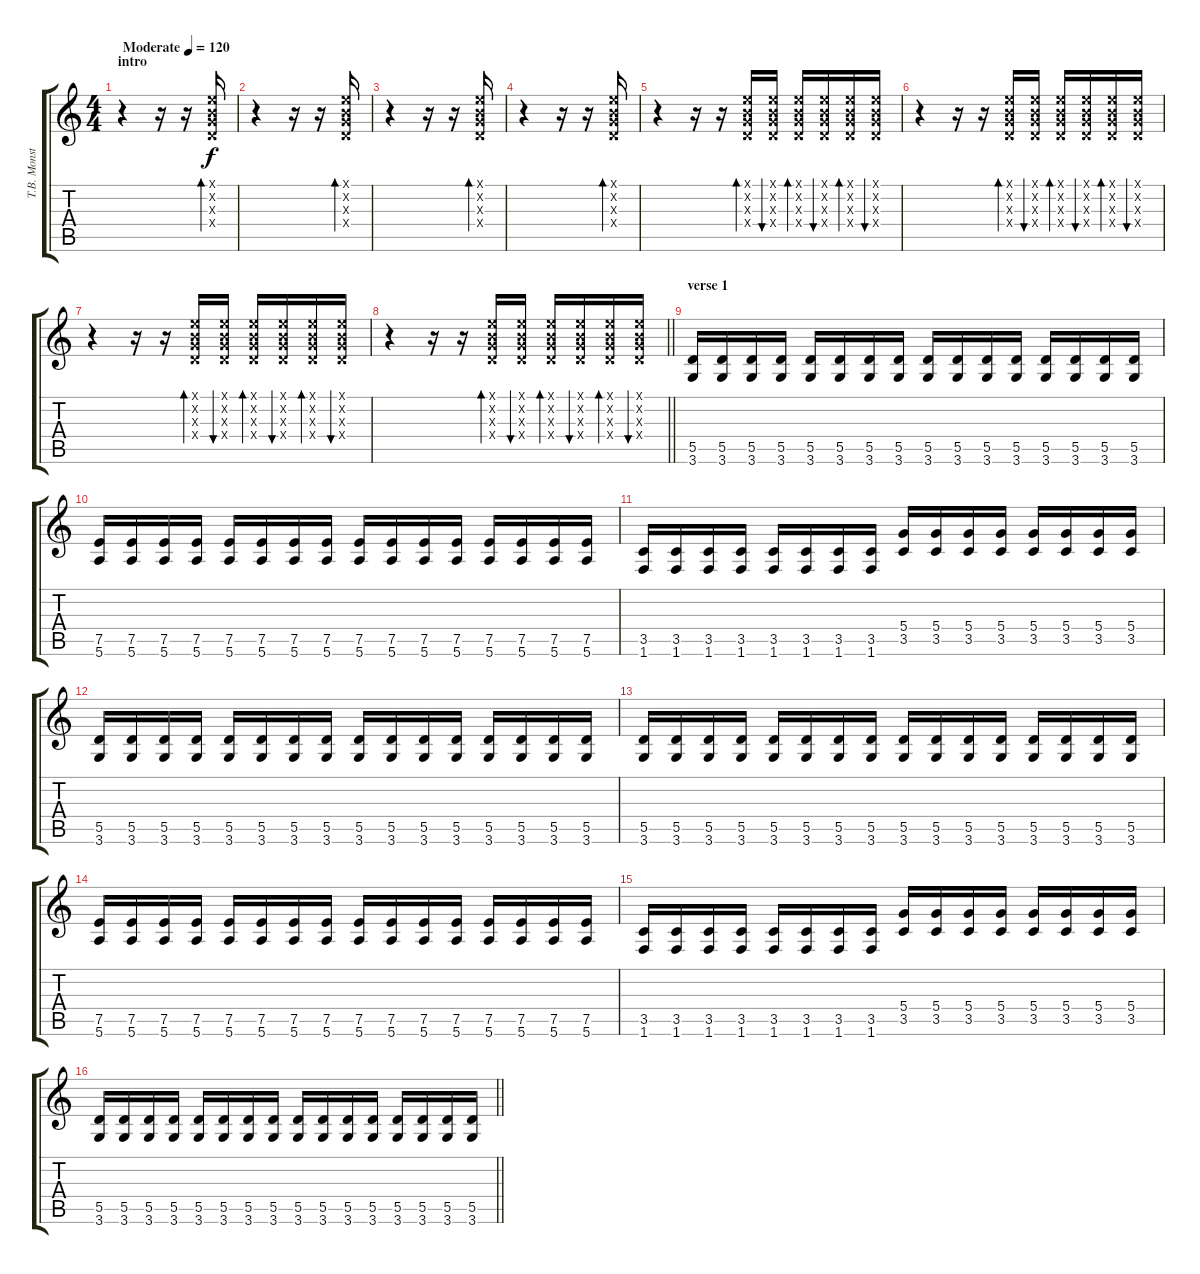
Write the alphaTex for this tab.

\track ("T.B. Monstrosity" "T.B. Monst") {instrument overdrivenguitar}
\staff {score tabs}
\tuning (E4 B3 G3 D3 A2 E2) {hide}
\ts (4 4)
\section ("" "intro")
\tempo (120 "Moderate")
\clef g2
\ks c
r.4{dy f instrument overdrivenguitar} r.16 r.16 (0.1{x} 0.2{x} 0.3{x} 0.4{x}).16{bd 240} |
r.4 r.16 r.16 (0.1{x} 0.2{x} 0.3{x} 0.4{x}).16{bd 240} |
r.4 r.16 r.16 (0.1{x} 0.2{x} 0.3{x} 0.4{x}).16{bd 240} |
r.4 r.16 r.16 (0.1{x} 0.2{x} 0.3{x} 0.4{x}).16{bd 240} |
r.4 r.16 r.16 (0.1{x} 0.2{x} 0.3{x} 0.4{x}).16{bd 240} (0.1{x} 0.2{x} 0.3{x} 0.4{x}).16{bu 240} (0.1{x} 0.2{x} 0.3{x} 0.4{x}).16{bd 240} (0.1{x} 0.2{x} 0.3{x} 0.4{x}).16{bu 240} (0.1{x} 0.2{x} 0.3{x} 0.4{x}).16{bd 240} (0.1{x} 0.2{x} 0.3{x} 0.4{x}).16{bu 240} |
r.4 r.16 r.16 (0.1{x} 0.2{x} 0.3{x} 0.4{x}).16{bd 240} (0.1{x} 0.2{x} 0.3{x} 0.4{x}).16{bu 240} (0.1{x} 0.2{x} 0.3{x} 0.4{x}).16{bd 240} (0.1{x} 0.2{x} 0.3{x} 0.4{x}).16{bu 240} (0.1{x} 0.2{x} 0.3{x} 0.4{x}).16{bd 240} (0.1{x} 0.2{x} 0.3{x} 0.4{x}).16{bu 240} |
r.4 r.16 r.16 (0.1{x} 0.2{x} 0.3{x} 0.4{x}).16{bd 240} (0.1{x} 0.2{x} 0.3{x} 0.4{x}).16{bu 240} (0.1{x} 0.2{x} 0.3{x} 0.4{x}).16{bd 240} (0.1{x} 0.2{x} 0.3{x} 0.4{x}).16{bu 240} (0.1{x} 0.2{x} 0.3{x} 0.4{x}).16{bd 240} (0.1{x} 0.2{x} 0.3{x} 0.4{x}).16{bu 240} |
\barLineRight lightlight
r.4 r.16 r.16 (0.1{x} 0.2{x} 0.3{x} 0.4{x}).16{bd 240} (0.1{x} 0.2{x} 0.3{x} 0.4{x}).16{bu 240} (0.1{x} 0.2{x} 0.3{x} 0.4{x}).16{bd 240} (0.1{x} 0.2{x} 0.3{x} 0.4{x}).16{bu 240} (0.1{x} 0.2{x} 0.3{x} 0.4{x}).16{bd 240} (0.1{x} 0.2{x} 0.3{x} 0.4{x}).16{bu 240} |
\section ("" "verse 1")
(5.5 3.6).16 (5.5 3.6).16 (5.5 3.6).16 (5.5 3.6).16 (5.5 3.6).16 (5.5 3.6).16 (5.5 3.6).16 (5.5 3.6).16 (5.5 3.6).16 (5.5 3.6).16 (5.5 3.6).16 (5.5 3.6).16 (5.5 3.6).16 (5.5 3.6).16 (5.5 3.6).16 (5.5 3.6).16 |
(7.5 5.6).16 (7.5 5.6).16 (7.5 5.6).16 (7.5 5.6).16 (7.5 5.6).16 (7.5 5.6).16 (7.5 5.6).16 (7.5 5.6).16 (7.5 5.6).16 (7.5 5.6).16 (7.5 5.6).16 (7.5 5.6).16 (7.5 5.6).16 (7.5 5.6).16 (7.5 5.6).16 (7.5 5.6).16 |
(3.5 1.6).16 (3.5 1.6).16 (3.5 1.6).16 (3.5 1.6).16 (3.5 1.6).16 (3.5 1.6).16 (3.5 1.6).16 (3.5 1.6).16 (5.4 3.5).16 (5.4 3.5).16 (5.4 3.5).16 (5.4 3.5).16 (5.4 3.5).16 (5.4 3.5).16 (5.4 3.5).16 (5.4 3.5).16 |
(5.5 3.6).16 (5.5 3.6).16 (5.5 3.6).16 (5.5 3.6).16 (5.5 3.6).16 (5.5 3.6).16 (5.5 3.6).16 (5.5 3.6).16 (5.5 3.6).16 (5.5 3.6).16 (5.5 3.6).16 (5.5 3.6).16 (5.5 3.6).16 (5.5 3.6).16 (5.5 3.6).16 (5.5 3.6).16 |
(5.5 3.6).16 (5.5 3.6).16 (5.5 3.6).16 (5.5 3.6).16 (5.5 3.6).16 (5.5 3.6).16 (5.5 3.6).16 (5.5 3.6).16 (5.5 3.6).16 (5.5 3.6).16 (5.5 3.6).16 (5.5 3.6).16 (5.5 3.6).16 (5.5 3.6).16 (5.5 3.6).16 (5.5 3.6).16 |
(7.5 5.6).16 (7.5 5.6).16 (7.5 5.6).16 (7.5 5.6).16 (7.5 5.6).16 (7.5 5.6).16 (7.5 5.6).16 (7.5 5.6).16 (7.5 5.6).16 (7.5 5.6).16 (7.5 5.6).16 (7.5 5.6).16 (7.5 5.6).16 (7.5 5.6).16 (7.5 5.6).16 (7.5 5.6).16 |
(3.5 1.6).16 (3.5 1.6).16 (3.5 1.6).16 (3.5 1.6).16 (3.5 1.6).16 (3.5 1.6).16 (3.5 1.6).16 (3.5 1.6).16 (5.4 3.5).16 (5.4 3.5).16 (5.4 3.5).16 (5.4 3.5).16 (5.4 3.5).16 (5.4 3.5).16 (5.4 3.5).16 (5.4 3.5).16 |
\barLineRight lightlight
(5.5 3.6).16 (5.5 3.6).16 (5.5 3.6).16 (5.5 3.6).16 (5.5 3.6).16 (5.5 3.6).16 (5.5 3.6).16 (5.5 3.6).16 (5.5 3.6).16 (5.5 3.6).16 (5.5 3.6).16 (5.5 3.6).16 (5.5 3.6).16 (5.5 3.6).16 (5.5 3.6).16 (5.5 3.6).16
